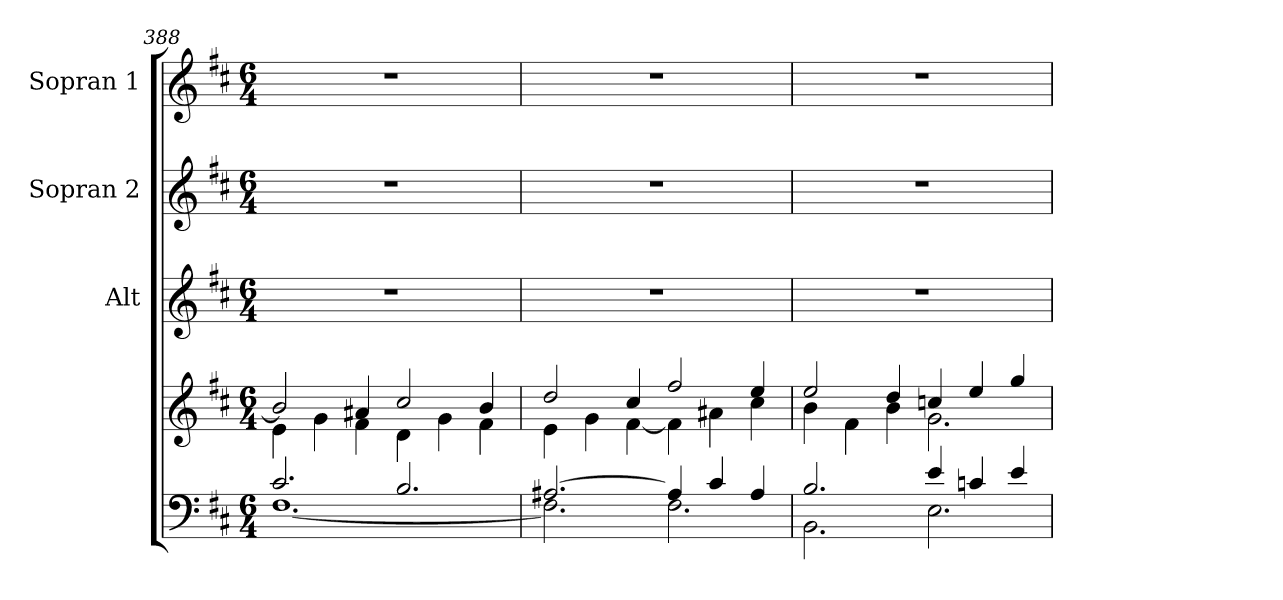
**kern	**kern	**kern	**kern	**kern
*part4	*part4	*part3	*part2	*part1
*staff5	*staff4	*staff3	*staff2	*staff1
*	*	*I"Alt	*I"Sopran 2	*I"Sopran 1
*	*	*I'A.	*I'S. 2	*I'S. 1
*clefF4	*clefG2	*clefG2	*clefG2	*clefG2
*k[f#c#]	*k[f#c#]	*k[f#c#]	*k[f#c#]	*k[f#c#]
*D:	*D:	*D:	*D:	*D:
*M6/4	*M6/4	*M6/4	*M6/4	*M6/4
=388	=388	=388	=388	=388
*^	*^	*	*	*
2.c#/	[<1.F#	2b/]	4e\	1.r	1.r	1.r
.	.	.	4g\	.	.	.
.	.	4a#X/	4f#\	.	.	.
2.B/	.	2cc#/	4d\	.	.	.
.	.	.	4g\	.	.	.
.	.	4b/	4f#\	.	.	.
=389	=389	=389	=389	=389	=389	=389
[>2.A#X/	2.F#\]	2dd/	4e\	1.r	1.r	1.r
.	.	.	4g\	.	.	.
.	.	4cc#/	[<4f#\	.	.	.
4A#/]	2.F#\	2ff#/	4f#\]	.	.	.
4c#/	.	.	4a#X\	.	.	.
4A#/	.	4ee/	4cc#\	.	.	.
=390	=390	=390	=390	=390	=390	=390
2.B/	2.BB\	2ee/	4b\	1.r	1.r	1.r
.	.	.	4f#\	.	.	.
.	.	4dd/	4b\	.	.	.
4e/	2.E\	4ccn/	2.g\	.	.	.
4cn/	.	4ee/	.	.	.	.
4e/	.	4gg/	.	.	.	.
*v	*v	*	*	*	*	*
*	*v	*v	*	*	*
=	=	=	=	=
*-	*-	*-	*-	*-
